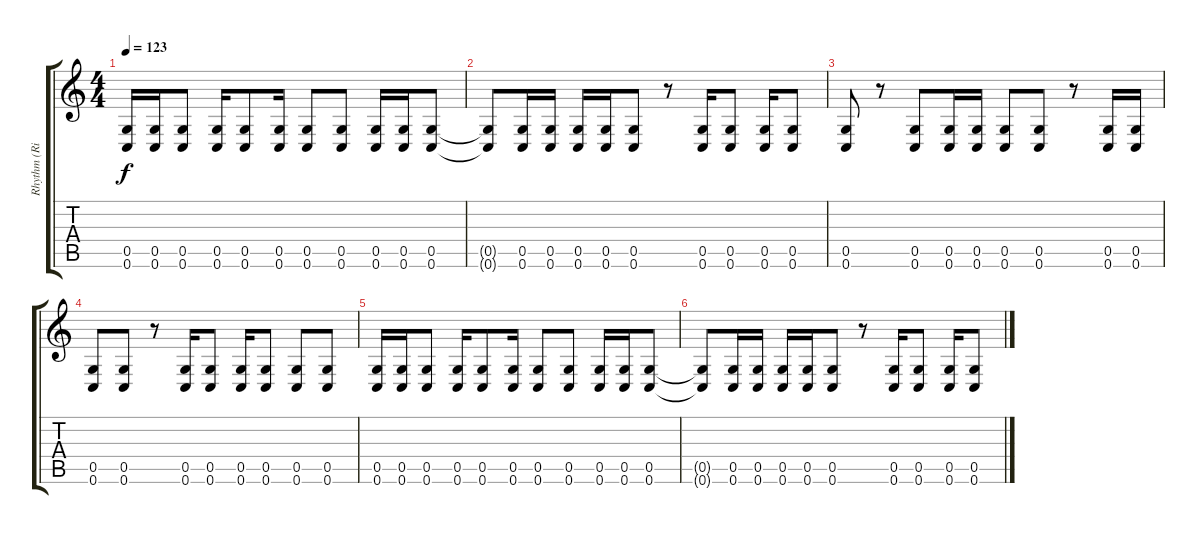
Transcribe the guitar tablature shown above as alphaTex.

\track ("Rhythm (Right)" "Rhythm (Ri") {instrument distortionguitar}
\staff {score tabs}
\tuning (D4 A3 F3 C3 G2 C2) {hide}
\ts (4 4)
\tempo 123
\clef g2
\ks c
(0.5 0.6).16{dy f volume 0} (0.5 0.6).16 (0.5 0.6).8 (0.5 0.6).16 (0.5 0.6).8 (0.5 0.6).16 (0.5 0.6).8 (0.5 0.6).8 (0.5 0.6).16 (0.5 0.6).16 (0.5 0.6).8 |
(0.5{t} 0.6{t}).8 (0.5 0.6).16 (0.5 0.6).16 (0.5 0.6).16 (0.5 0.6).16 (0.5 0.6).8 r.8 (0.5 0.6).16 (0.5 0.6).8 (0.5 0.6).16 (0.5 0.6).8 |
(0.5 0.6).8 r.8 (0.5 0.6).8 (0.5 0.6).16 (0.5 0.6).16 (0.5 0.6).8 (0.5 0.6).8 r.8 (0.5 0.6).16 (0.5 0.6).16 |
(0.5 0.6).8 (0.5 0.6).8 r.8 (0.5 0.6).16 (0.5 0.6).8 (0.5 0.6).16 (0.5 0.6).8 (0.5 0.6).8 (0.5 0.6).8 |
(0.5 0.6).16 (0.5 0.6).16 (0.5 0.6).8 (0.5 0.6).16 (0.5 0.6).8 (0.5 0.6).16 (0.5 0.6).8 (0.5 0.6).8 (0.5 0.6).16 (0.5 0.6).16 (0.5 0.6).8 |
(0.5{t} 0.6{t}).8 (0.5 0.6).16 (0.5 0.6).16 (0.5 0.6).16 (0.5 0.6).16 (0.5 0.6).8 r.8 (0.5 0.6).16 (0.5 0.6).8 (0.5 0.6).16 (0.5 0.6).8
